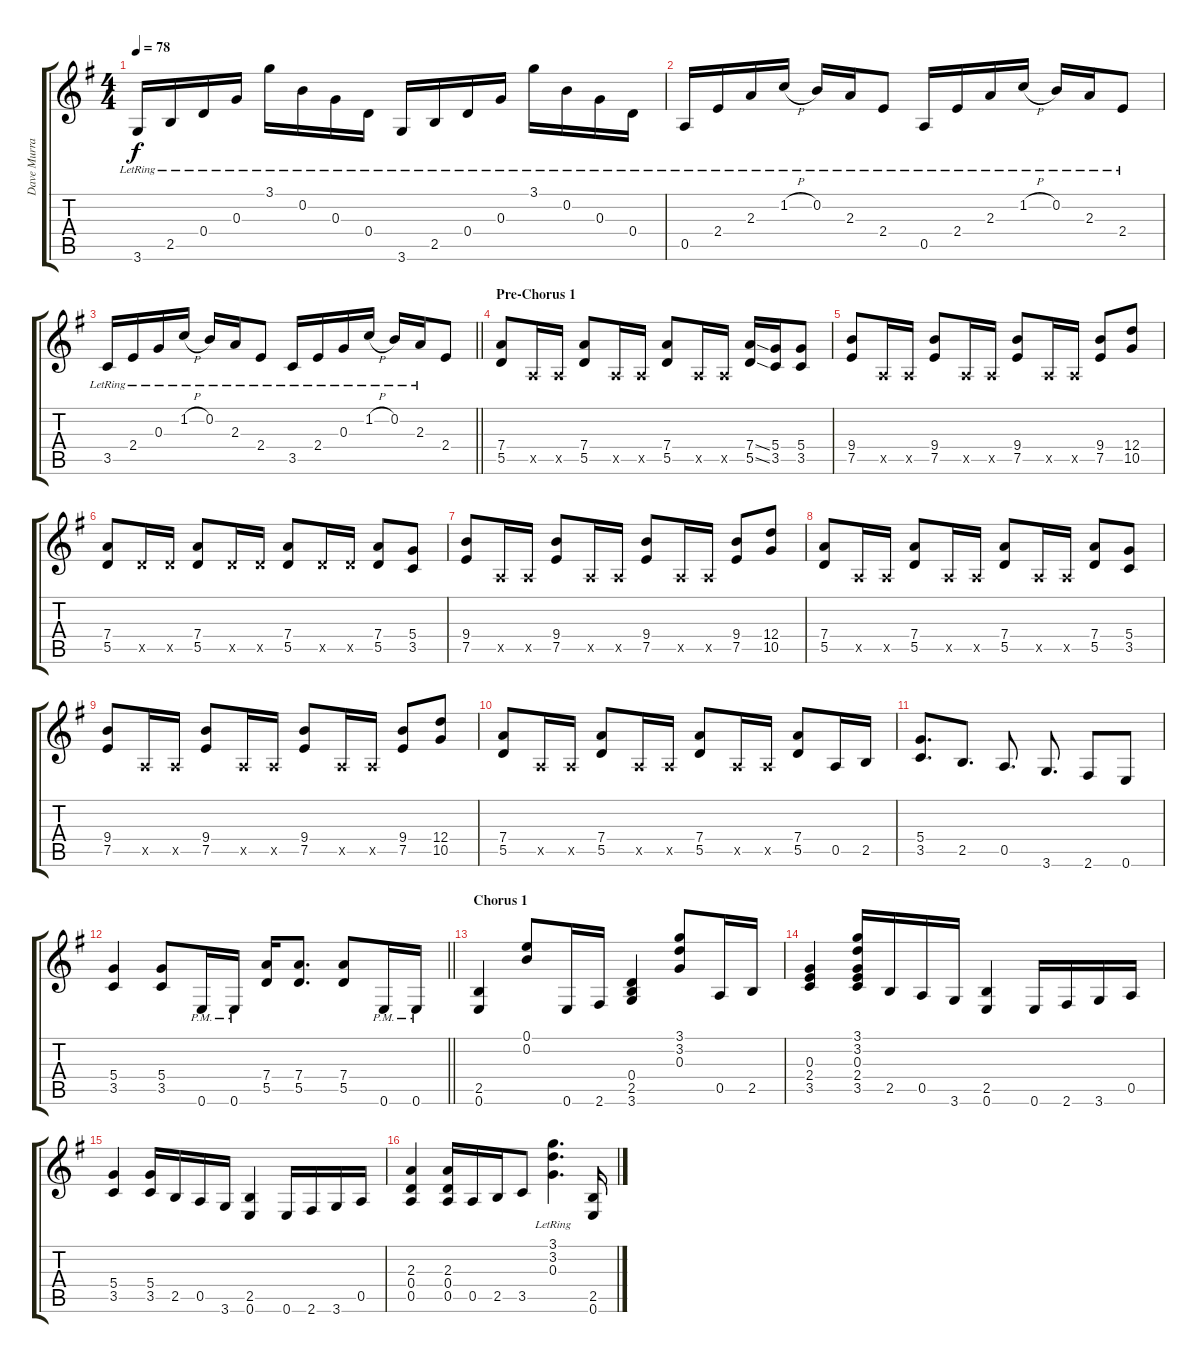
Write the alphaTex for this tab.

\track ("Dave Murray" "Dave Murra") {instrument overdrivenguitar}
\staff {score tabs}
\tuning (E4 B3 G3 D3 A2 E2) {hide}
\ts (4 4)
\tempo 78
\clef g2
\ks g
3.6{lr}.16{dy f} 2.5{lr}.16 0.4{lr}.16 0.3{lr}.16 3.1{lr}.16 0.2{lr}.16 0.3{lr}.16 0.4{lr}.16 3.6{lr}.16 2.5{lr}.16 0.4{lr}.16 0.3{lr}.16 3.1{lr}.16 0.2{lr}.16 0.3{lr}.16 0.4{lr}.16 |
0.5{lr}.16 2.4{lr}.16 2.3{lr}.16 1.2{h lr}.16 0.2{lr}.16 2.3{lr}.16 2.4{lr}.8 0.5{lr}.16 2.4{lr}.16 2.3{lr}.16 1.2{h lr}.16 0.2{lr}.16 2.3{lr}.16 2.4{lr}.8 |
\barLineRight lightlight
3.5{lr}.16 2.4{lr}.16 0.3{lr}.16 1.2{h lr}.16 0.2{lr}.16 2.3{lr}.16 2.4{lr}.8 3.5{lr}.16 2.4{lr}.16 0.3{lr}.16 1.2{h lr}.16 0.2{lr}.16 2.3{lr}.16 2.4.8 |
\section ("" "Pre-Chorus 1")
(7.4 5.5).8{instrument overdrivenguitar} 0.5{x}.16 0.5{x}.16 (7.4 5.5).8 0.5{x}.16 0.5{x}.16 (7.4 5.5).8 0.5{x}.16 0.5{x}.16 (7.4{ss} 5.5{ss}).16 (5.4 3.5).16 (5.4 3.5).8 |
(9.4 7.5).8 0.5{x}.16 0.5{x}.16 (9.4 7.5).8 0.5{x}.16 0.5{x}.16 (9.4 7.5).8 0.5{x}.16 0.5{x}.16 (9.4 7.5).8 (12.4 10.5).8 |
(7.4 5.5).8 5.5{x}.16 5.5{x}.16 (7.4 5.5).8 5.5{x}.16 5.5{x}.16 (7.4 5.5).8 5.5{x}.16 5.5{x}.16 (7.4 5.5).8 (5.4 3.5).8 |
(9.4 7.5).8 0.5{x}.16 0.5{x}.16 (9.4 7.5).8 0.5{x}.16 0.5{x}.16 (9.4 7.5).8 0.5{x}.16 0.5{x}.16 (9.4 7.5).8 (12.4 10.5).8 |
(7.4 5.5).8 0.5{x}.16 0.5{x}.16 (7.4 5.5).8 0.5{x}.16 0.5{x}.16 (7.4 5.5).8 0.5{x}.16 0.5{x}.16 (7.4 5.5).8 (5.4 3.5).8 |
(9.4 7.5).8 0.5{x}.16 0.5{x}.16 (9.4 7.5).8 0.5{x}.16 0.5{x}.16 (9.4 7.5).8 0.5{x}.16 0.5{x}.16 (9.4 7.5).8 (12.4 10.5).8 |
(7.4 5.5).8 0.5{x}.16 0.5{x}.16 (7.4 5.5).8 0.5{x}.16 0.5{x}.16 (7.4 5.5).8 0.5{x}.16 0.5{x}.16 (7.4 5.5).8 0.5.16 2.5.16 |
(5.4 3.5).8{d} 2.5.8{d} 0.5.8{d} 3.6.8{d} 2.6.8 0.6.8 |
\barLineRight lightlight
(5.4 3.5).4 (5.4 3.5).8 0.6{pm}.16 0.6{pm}.16 (7.4 5.5).16 (7.4 5.5).8{d} (7.4 5.5).8 0.6{pm}.16 0.6{pm}.16 |
\section ("" "Chorus 1")
(2.5 0.6).4 (0.1 0.2).8 0.6.16 2.6.16 (0.4 2.5 3.6).4 (3.1 3.2 0.3).8 0.5.16 2.5.16 |
(0.3 2.4 3.5).4 (3.1 3.2 0.3 2.4 3.5).16 2.5.16 0.5.16 3.6.16 (2.5 0.6).4 0.6.16 2.6.16 3.6.16 0.5.16 |
(5.4 3.5).4 (5.4 3.5).16 2.5.16 0.5.16 3.6.16 (2.5 0.6).4 0.6.16 2.6.16 3.6.16 0.5.16 |
(2.3 0.4 0.5).4 (2.3 0.4 0.5).16 0.5.16 2.5.16 3.5.8 (3.1{lr} 3.2{lr} 0.3{lr}).4{d} (2.5 0.6).16
